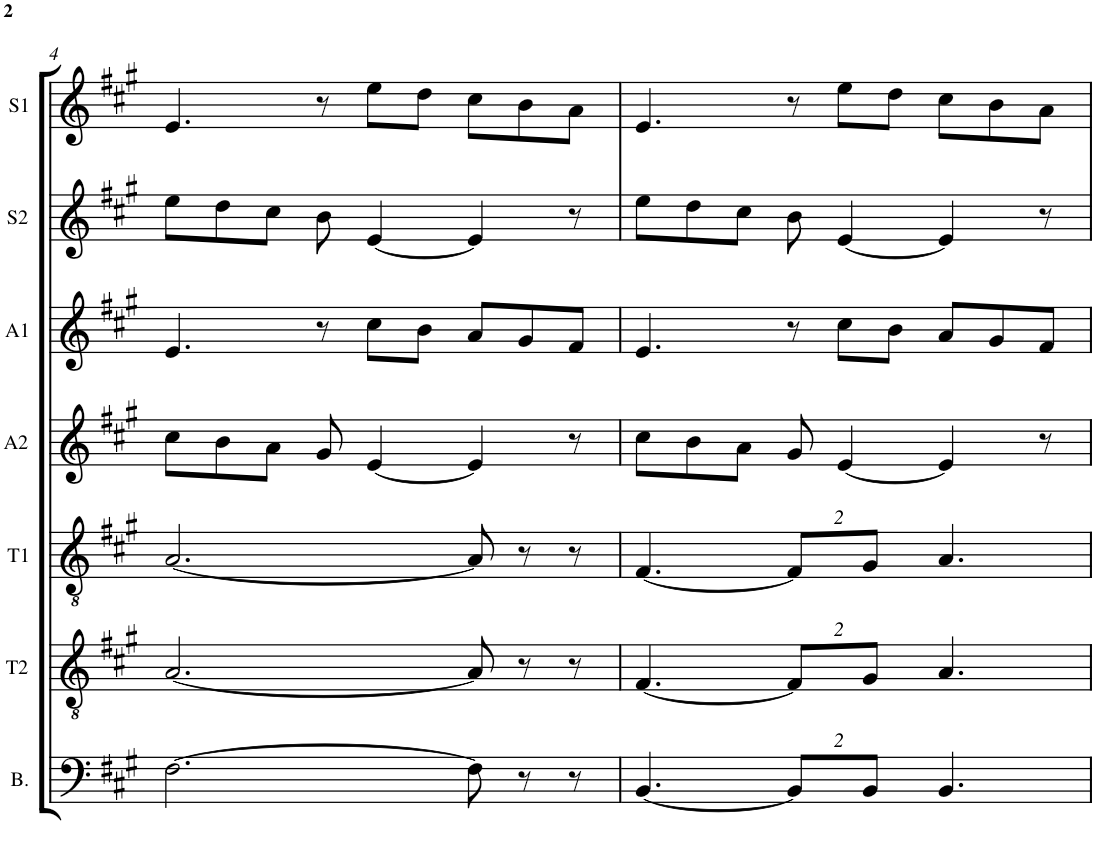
**kern	**kern	**kern	**kern	**kern	**kern	**kern
*part7	*part6	*part5	*part4	*part3	*part2	*part1
*staff7	*staff6	*staff5	*staff4	*staff3	*staff2	*staff1
*I"Bass	*I"Ten. 2	*I"Ten. 1	*I"Alto 2	*I"Alto 1	*I"Sop. 2	*I"Sop. 1
*I'B.	*I'T2	*I'T1	*I'A2	*I'A1	*I'S2	*I'S1
!!LO:PB:g=z
*clefF4	*clefGv2	*clefGv2	*clefG2	*clefG2	*clefG2	*clefG2
*k[f#c#g#]	*k[f#c#g#]	*k[f#c#g#]	*k[f#c#g#]	*k[f#c#g#]	*k[f#c#g#]	*k[f#c#g#]
*A:	*A:	*A:	*A:	*A:	*A:	*A:
*M9/8	*M9/8	*M9/8	*M9/8	*M9/8	*M9/8	*M9/8
=4	=4	=4	=4	=4	=4	=4
[2.F#\	[2.A/	[2.A/	8cc#\L	4.e/	8ee\L	4.e/
.	.	.	8b\	.	8dd\	.
.	.	.	8a\J	.	8cc#\J	.
.	.	.	8g#/	8r	8b\	8r
.	.	.	[4e/	8cc#\L	[4e/	8ee\L
.	.	.	.	8b\J	.	8dd\J
8F#\]	8A/]	8A/]	4e/]	8a/L	4e/]	8cc#\L
8r	8r	8r	.	8g#/	.	8b\
8r	8r	8r	8r	8f#/J	8r	8a\J
=5	=5	=5	=5	=5	=5	=5
[4.BB/	[4.F#/	[4.F#/	8cc#\L	4.e/	8ee\L	4.e/
.	.	.	8b\	.	8dd\	.
.	.	.	8a\J	.	8cc#\J	.
*Xbrackettup	*Xbrackettup	*Xbrackettup	*	*	*	*
16%3BB/L]	16%3F#/L]	16%3F#/L]	8g#/	8r	8b\	8r
.	.	.	[4e/	8cc#\L	[4e/	8ee\L
16%3BB/J	16%3G#/J	16%3G#/J	.	.	.	.
.	.	.	.	8b\J	.	8dd\J
4.BB/	4.A/	4.A/	4e/]	8a/L	4e/]	8cc#\L
.	.	.	.	8g#/	.	8b\
.	.	.	8r	8f#/J	8r	8a\J
=	=	=	=	=	=	=
*-	*-	*-	*-	*-	*-	*-
